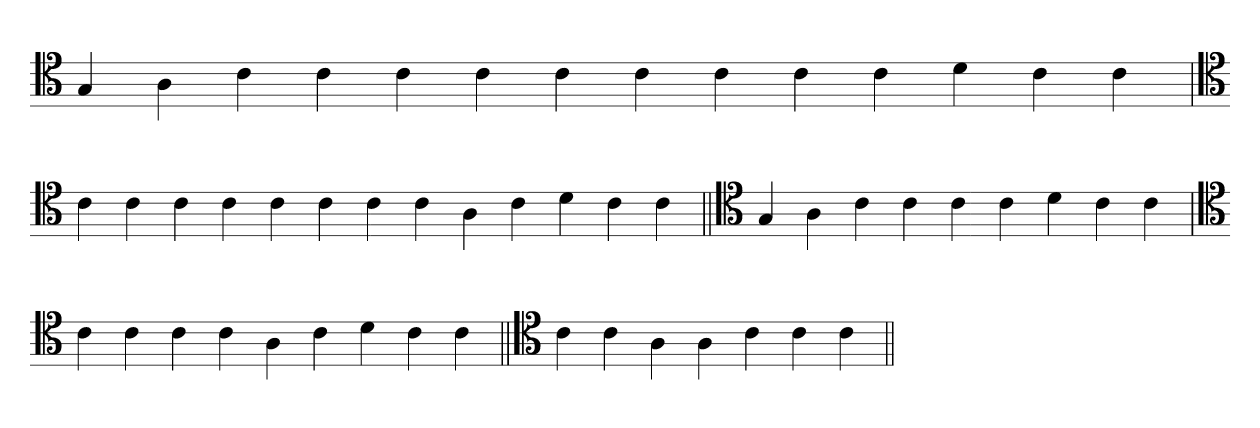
**kern
*part1
*staff1
*clefC4
=
4G
4A
4c
4c
4c
4c
4c
4c
4c
4c
4c
4d
4c
4c
=
*clefC4
4c
4c
4c
4c
4c
4c
4c
4c
4A
4c
4d
4c
4c
=||
*clefC4
4G
4A
4c
4c
4c
4c
4d
4c
4c
=
*clefC4
4c
4c
4c
4c
4A
4c
4d
4c
4c
=||
*clefC4
4c
4c
4A
4A
4c
4c
4c
=||
*-
